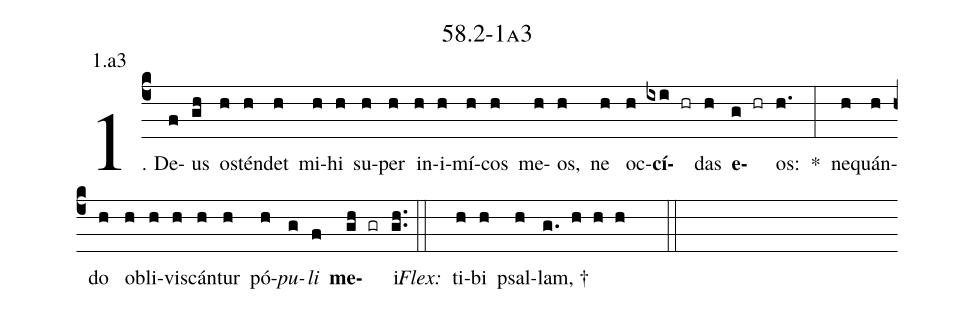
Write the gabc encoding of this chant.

name: 58.2-1a3;
annotation: 1.a3;
%%
(c4)1. De(f)us(gh) os(h)tén(h)det(h) mi(h)hi(h) su(h)per(h) in(h)i(h)mí(h)cos(h) me(h)os,(h) ne(h) oc(h)<b>cí</b>(ixi hr)das(h) <b>e</b>(g hr)os:(h.) *(:) ne(h)quán(h)do(h) ob(h)li(h)vis(h)cán(h)tur(h) pó(h)<i>pu</i>(g)<i>li</i>(f) <b>me</b>(gh gr)i.(gh..) (::)
<i>Flex:</i>()  ti(h)bi(h) psal(h)lam, †(g. h h h  ::)
